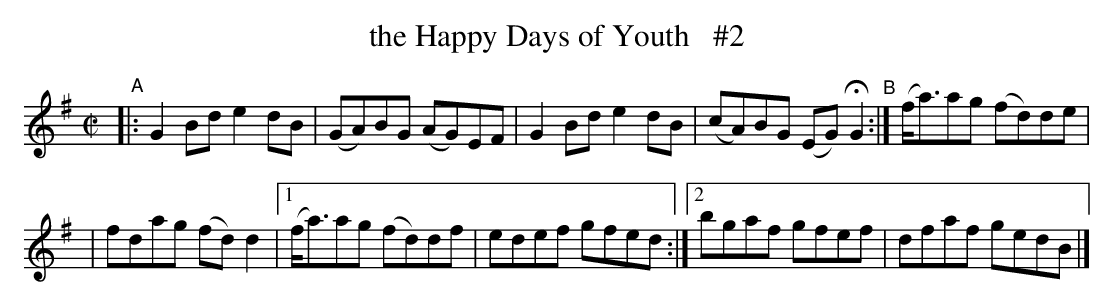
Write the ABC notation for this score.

X:1
T: the Happy Days of Youth   #2
M: C|
L: 1/8
K: G
"^A"\
|: G2Bd e2dB | (GA)BG (AG)EF | G2Bd e2dB | (cA)BG (EG)HG2 "^B":| (f<a)ag (fd)de |
| fdag (fd)d2 |[1 (f<a)ag (fd)df | edef gfed :|[2 bgaf gfef | dfaf gedB |]
